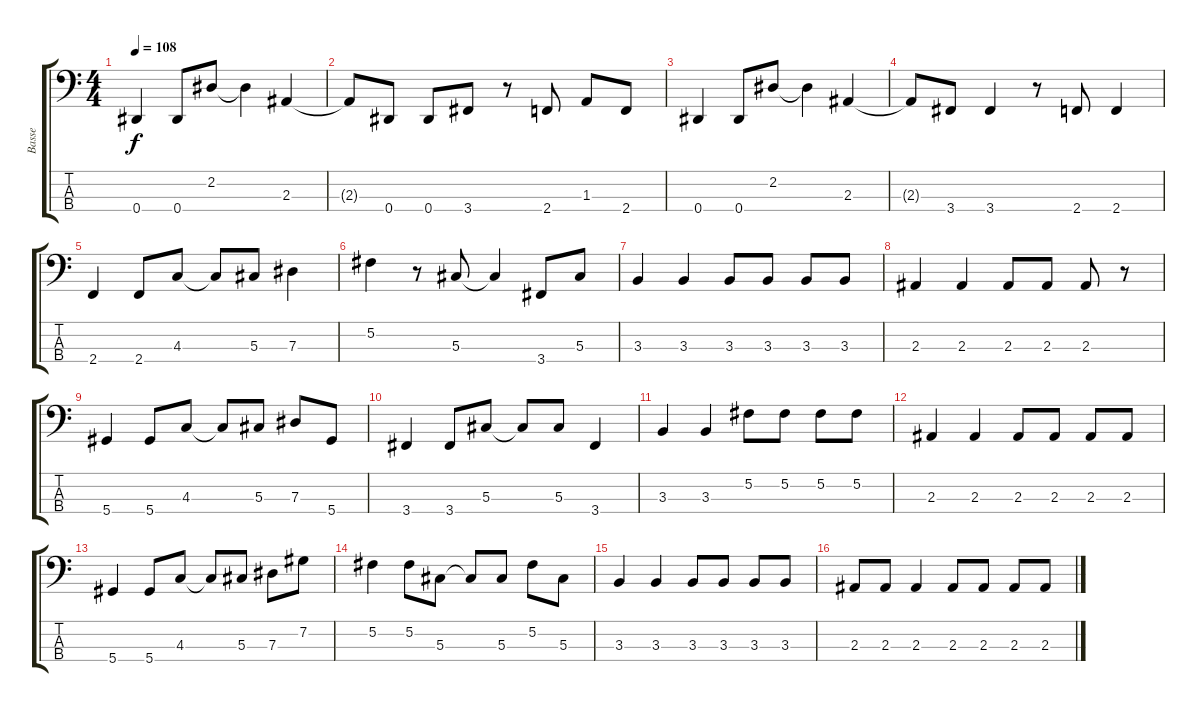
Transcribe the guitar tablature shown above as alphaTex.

\track ("Basse" "Basse") {instrument electricbassfinger}
\staff {score tabs}
\tuning (Gb2 Db2 Ab1 Eb1) {hide}
\ts (4 4)
\tempo 108
\clef f4
\ks c
0.4.4{dy f} 0.4.8 2.2.8 2.2{t}.4 2.3.4 |
2.3{t}.8 0.4.8 0.4.8 3.4.8 r.8 2.4.8 1.3.8 2.4.8 |
0.4.4 0.4.8 2.2.8 2.2{t}.4 2.3.4 |
2.3{t}.8 3.4.8 3.4.4 r.8 2.4.8 2.4.4 |
2.4.4 2.4.8 4.3.8 4.3{t}.8 5.3.8 7.3.4 |
5.2.4 r.8 5.3.8 5.3{t}.4 3.4.8 5.3.8 |
3.3.4 3.3.4 3.3.8 3.3.8 3.3.8 3.3.8 |
2.3.4 2.3.4 2.3.8 2.3.8 2.3.8 r.8 |
5.4.4 5.4.8 4.3.8 4.3{t}.8 5.3.8 7.3.8 5.4.8 |
3.4.4 3.4.8 5.3.8 5.3{t}.8 5.3.8 3.4.4 |
3.3.4 3.3.4 5.2.8 5.2.8 5.2.8 5.2.8 |
2.3.4 2.3.4 2.3.8 2.3.8 2.3.8 2.3.8 |
5.4.4 5.4.8 4.3.8 4.3{t}.8 5.3.8 7.3.8 7.2.8 |
5.2.4 5.2.8 5.3.8 5.3{t}.8 5.3.8 5.2.8 5.3.8 |
3.3.4 3.3.4 3.3.8 3.3.8 3.3.8 3.3.8 |
2.3.8 2.3.8 2.3.4 2.3.8 2.3.8 2.3.8 2.3.8
